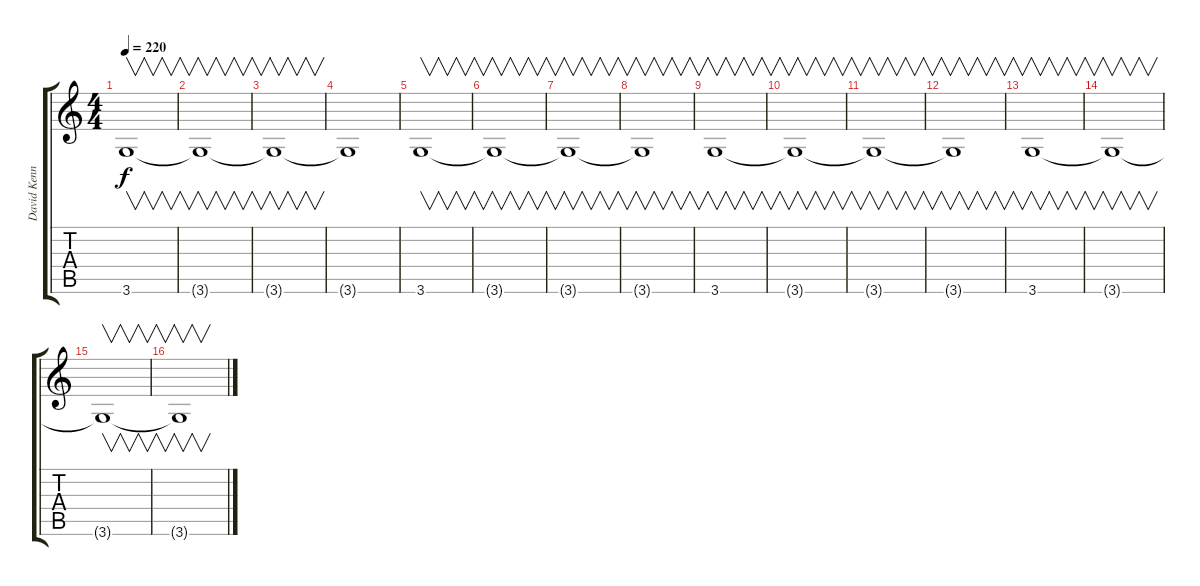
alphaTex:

\track ("David Kennedy (Guitar)" "David Kenn") {instrument distortionguitar}
\staff {score tabs}
\tuning (E4 B3 G3 D3 A2 E2) {hide}
\ts (4 4)
\tempo 220
\clef g2
\ks c
3.6{t}.1{v dy f} |
3.6{t}.1{v} |
3.6{t}.1{v} |
3.6{t}.1 |
3.6.1{v volume 16 instrument overdrivenguitar} |
3.6{t}.1{v} |
3.6{t}.1{v} |
3.6{t}.1{v} |
3.6.1{v volume 16 instrument overdrivenguitar} |
3.6{t}.1{v} |
3.6{t}.1{v} |
3.6{t}.1{v} |
3.6.1{v volume 16 instrument overdrivenguitar} |
3.6{t}.1{v} |
3.6{t}.1{v} |
3.6{t}.1{v}
